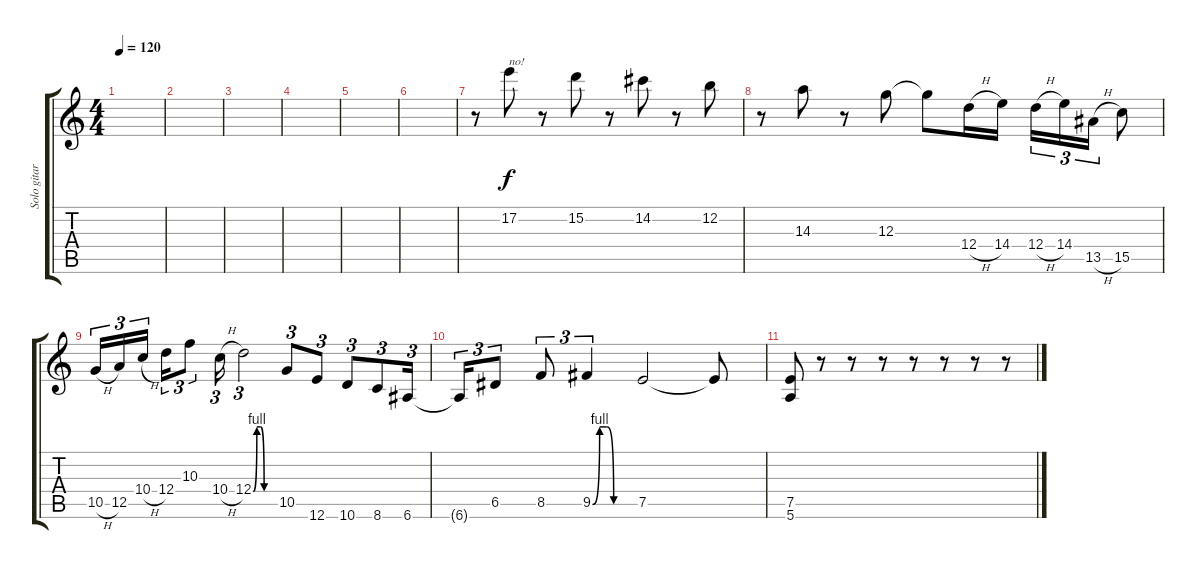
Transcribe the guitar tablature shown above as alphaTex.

\track ("Solo gitar " "Solo gitar") {instrument overdrivenguitar}
\staff {score tabs}
\tuning (E4 B3 G3 D3 A2 E2) {hide}
\ts (4 4)
\tempo 120
\clef g2
\ks c
|
|
|
|
|
|
r.8 17.2.8{txt "no!"} r.8 15.2.8 r.8 14.2.8 r.8 12.2.8 |
r.8 14.3.8 r.8 12.3.8 12.3{t}.8 12.4{h}.16 14.4.16 12.4{h}.16{tu (3 2)} 14.4.16{tu (3 2)} 13.5{h}.16{tu (3 2)} 15.5.8 |
10.5{h}.16{tu (3 2)} 12.5.16{tu (3 2)} 10.4{h}.16{tu (3 2) beam splitsecondary} 12.4.16{tu (3 2)} 10.3.8{tu (3 2)} 10.4{h}.16{tu (3 2)} 12.4{be (custom 0 0 10 4 20 4 30 0 60 0)}.2{tu (3 2)} 10.5.8{tu (3 2)} 12.6.8{tu (3 2)} 10.6.8{tu (3 2)} 8.6.8{tu (3 2)} 6.6.16{tu (3 2)} |
6.6{t}.16{tu (3 2)} 6.5.8{tu (3 2)} 8.5.8{tu (3 2)} 9.5{be (custom 0 0 10 4 20 4 30 0 60 0)}.4{tu (3 2)} 7.5.2 7.5{t}.8 |
(7.5 5.6).8 r.8 r.8 r.8 r.8 r.8 r.8 r.8
